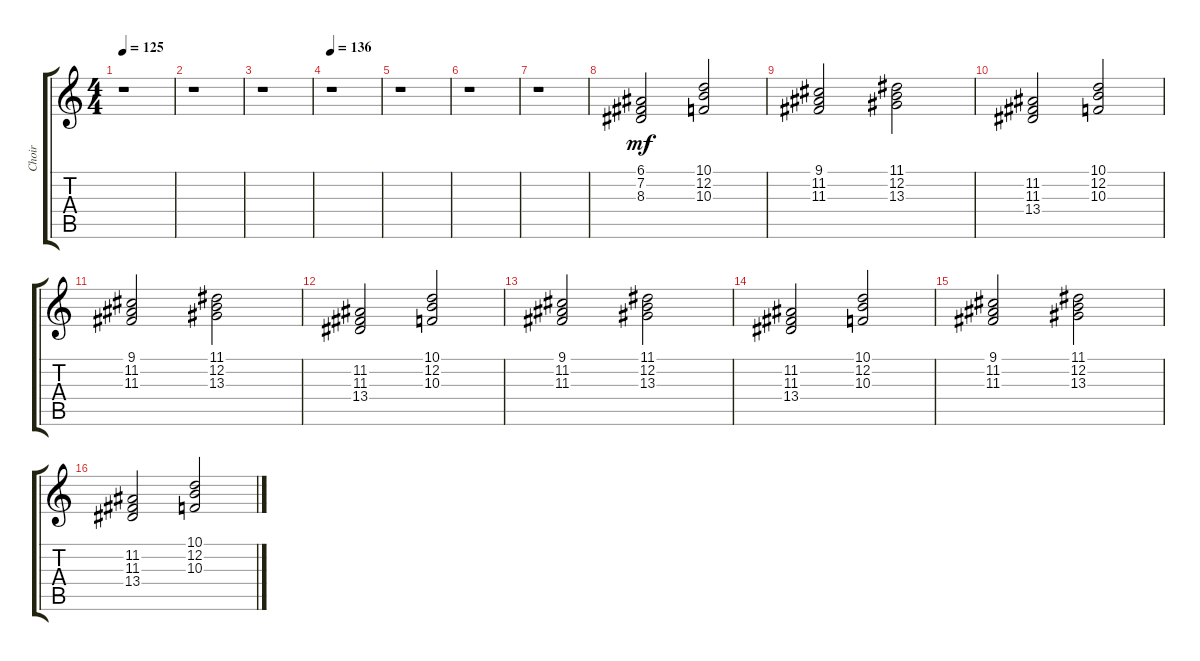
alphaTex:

\track ("Choir" "Choir") {instrument choiraahs}
\staff {score tabs}
\tuning (E4 B3 G3 D3 A2 E2) {hide}
\ts (4 4)
\tempo 125
\clef g2
\ks c
r.1{dy f} |
r.1 |
r.1 |
\tempo 136
r.1 |
r.1 |
r.1 |
r.1 |
(6.1 7.2 8.3).2{dy mf} (10.1 12.2 10.3).2 |
(9.1 11.2 11.3).2 (11.1 12.2 13.3).2 |
(11.2 11.3 13.4).2 (10.1 12.2 10.3).2 |
(9.1 11.2 11.3).2 (11.1 12.2 13.3).2 |
(11.2 11.3 13.4).2 (10.1 12.2 10.3).2 |
(9.1 11.2 11.3).2 (11.1 12.2 13.3).2 |
(11.2 11.3 13.4).2 (10.1 12.2 10.3).2 |
(9.1 11.2 11.3).2 (11.1 12.2 13.3).2 |
(11.2 11.3 13.4).2 (10.1 12.2 10.3).2
